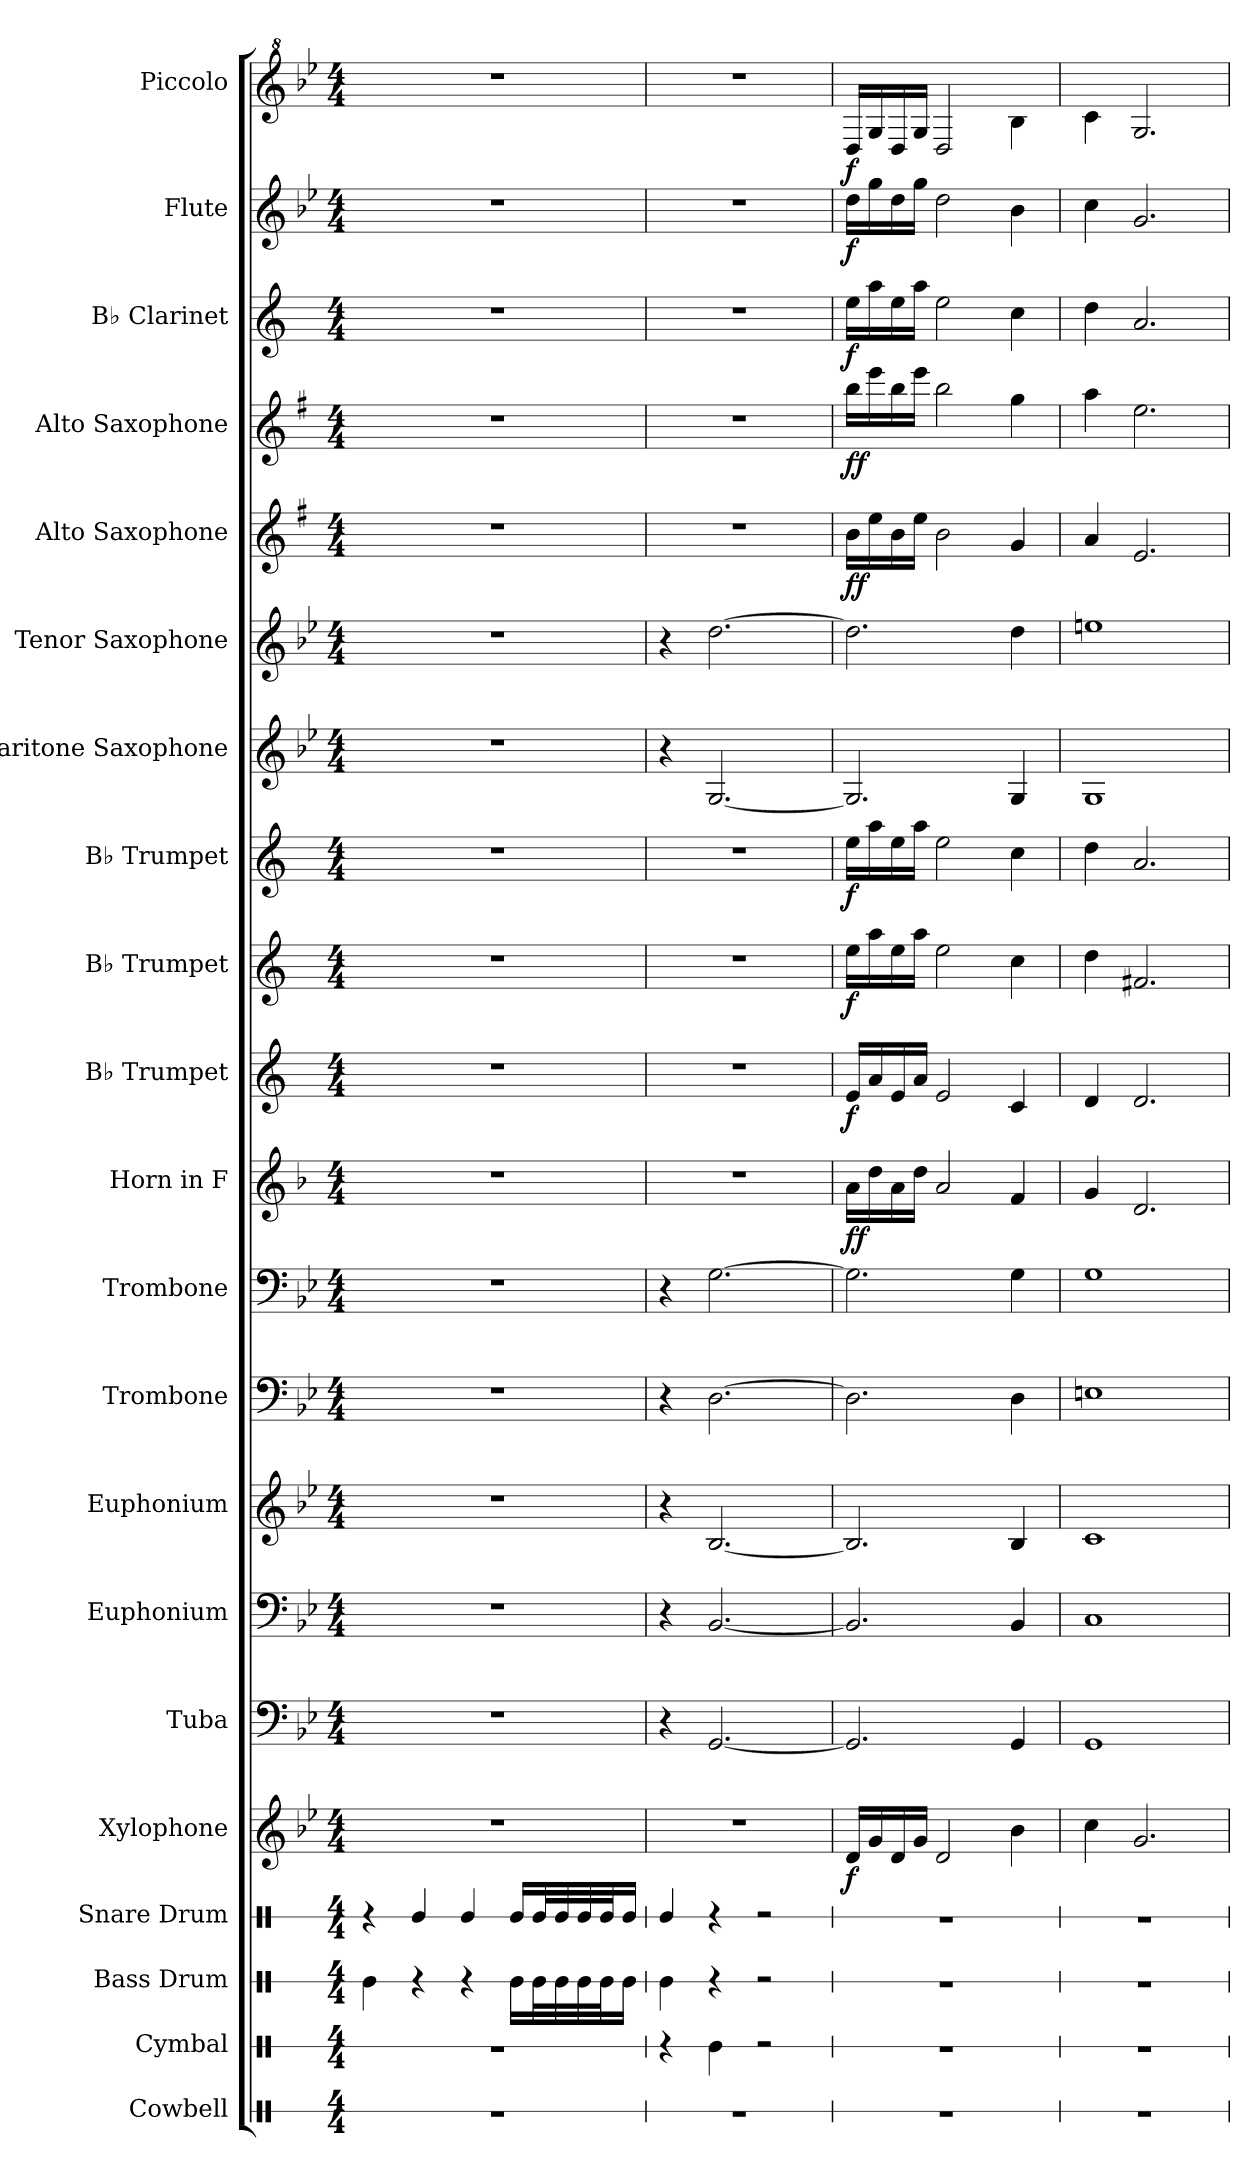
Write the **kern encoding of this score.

**kern	**kern	**kern	**kern	**kern	**dynam	**kern	**kern	**kern	**kern	**kern	**kern	**dynam	**kern	**dynam	**kern	**dynam	**kern	**dynam	**kern	**kern	**kern	**dynam	**kern	**dynam	**kern	**dynam	**kern	**dynam	**kern	**dynam
*part21	*part20	*part19	*part18	*part17	*part17	*part16	*part15	*part14	*part13	*part12	*part11	*part11	*part10	*part10	*part9	*part9	*part8	*part8	*part7	*part6	*part5	*part5	*part4	*part4	*part3	*part3	*part2	*part2	*part1	*part1
*staff21	*staff20	*staff19	*staff18	*staff17	*staff17	*staff16	*staff15	*staff14	*staff13	*staff12	*staff11	*staff11	*staff10	*staff10	*staff9	*staff9	*staff8	*staff8	*staff7	*staff6	*staff5	*staff5	*staff4	*staff4	*staff3	*staff3	*staff2	*staff2	*staff1	*staff1
*I"Cowbell	*I"Cymbal	*I"Bass Drum	*I"Snare Drum	*I"Xylophone	*	*I"Tuba	*I"Euphonium	*I"Euphonium	*I"Trombone	*I"Trombone	*I"Horn in F	*	*I"B♭ Trumpet	*	*I"B♭ Trumpet	*	*I"B♭ Trumpet	*	*I"Baritone Saxophone	*I"Tenor Saxophone	*I"Alto Saxophone	*	*I"Alto Saxophone	*	*I"B♭ Clarinet	*	*I"Flute	*	*I"Piccolo	*
*I'Cwb.	*I'Cym.	*I'B. Dr.	*I'Sn. Dr.	*I'Xyl.	*	*I'Tu.	*I'Eu.	*I'Eu.	*I'Trb.	*I'Trb.	*	*	*I'B♭ Tpt.	*	*I'B♭ Tpt.	*	*I'B♭ Tpt.	*	*I'Bar. Sax.	*I'T. Sax.	*I'A. Sax.	*	*I'A. Sax.	*	*I'B♭ Cl.	*	*I'Fl.	*	*I'Picc.	*
*stria1	*stria1	*stria1	*stria1	*	*	*	*	*	*	*	*	*	*	*	*	*	*	*	*	*	*	*	*	*	*	*	*	*	*	*
*clefX	*clefX	*clefX	*clefX	*clefG2	*	*clefF4	*clefF4	*clefG2	*clefF4	*clefF4	*clefG2	*	*clefG2	*	*clefG2	*	*clefG2	*	*clefG2	*clefG2	*clefG2	*	*clefG2	*	*clefG2	*	*clefG2	*	*clefG^2	*
*	*	*	*	*ITrd-7c-12	*	*	*	*	*	*	*ITrd4c7	*	*ITrd1c2	*	*ITrd1c2	*	*ITrd1c2	*	*ITrd12c21	*ITrd8c14	*ITrd5c9	*	*ITrd5c9	*	*ITrd1c2	*	*	*	*ITrd-7c-12	*
*k[]	*k[]	*k[]	*k[]	*k[b-e-]	*	*k[b-e-]	*k[b-e-]	*k[b-e-]	*k[b-e-]	*k[b-e-]	*k[b-e-]	*	*k[b-e-]	*	*k[b-e-]	*	*k[b-e-]	*	*k[b-e-]	*k[b-e-]	*k[b-e-]	*	*k[b-e-]	*	*k[b-e-]	*	*k[b-e-]	*	*k[b-e-]	*
*M4/4	*M4/4	*M4/4	*M4/4	*M4/4	*	*M4/4	*M4/4	*M4/4	*M4/4	*M4/4	*M4/4	*	*M4/4	*	*M4/4	*	*M4/4	*	*M4/4	*M4/4	*M4/4	*	*M4/4	*	*M4/4	*	*M4/4	*	*M4/4	*
*MM90	*MM90	*MM90	*MM90	*MM90	*	*MM90	*MM90	*MM90	*MM90	*MM90	*MM90	*	*MM90	*	*MM90	*	*MM90	*	*MM90	*MM90	*MM90	*	*MM90	*	*MM90	*	*MM90	*	*MM90	*
=1	=1	=1	=1	=1	=1	=1	=1	=1	=1	=1	=1	=1	=1	=1	=1	=1	=1	=1	=1	=1	=1	=1	=1	=1	=1	=1	=1	=1	=1	=1
1r	1r	4Re\	4r	1r	.	1r	1r	1r	1r	1r	1r	.	1r	.	1r	.	1r	.	1r	1r	1r	.	1r	.	1r	.	1r	.	1r	.
.	.	4r	4Re/	.	.	.	.	.	.	.	.	.	.	.	.	.	.	.	.	.	.	.	.	.	.	.	.	.	.	.
.	.	4r	4Re/	.	.	.	.	.	.	.	.	.	.	.	.	.	.	.	.	.	.	.	.	.	.	.	.	.	.	.
.	.	16Re\LL	16Re/LL	.	.	.	.	.	.	.	.	.	.	.	.	.	.	.	.	.	.	.	.	.	.	.	.	.	.	.
.	.	32Re\L	32Re/L	.	.	.	.	.	.	.	.	.	.	.	.	.	.	.	.	.	.	.	.	.	.	.	.	.	.	.
.	.	32Re\	32Re/	.	.	.	.	.	.	.	.	.	.	.	.	.	.	.	.	.	.	.	.	.	.	.	.	.	.	.
.	.	32Re\	32Re/	.	.	.	.	.	.	.	.	.	.	.	.	.	.	.	.	.	.	.	.	.	.	.	.	.	.	.
.	.	32Re\J	32Re/J	.	.	.	.	.	.	.	.	.	.	.	.	.	.	.	.	.	.	.	.	.	.	.	.	.	.	.
.	.	16Re\JJ	16Re/JJ	.	.	.	.	.	.	.	.	.	.	.	.	.	.	.	.	.	.	.	.	.	.	.	.	.	.	.
=2	=2	=2	=2	=2	=2	=2	=2	=2	=2	=2	=2	=2	=2	=2	=2	=2	=2	=2	=2	=2	=2	=2	=2	=2	=2	=2	=2	=2	=2	=2
1r	4r	4Re\	4Re/	1r	.	4r	4r	4r	4r	4r	1r	.	1r	.	1r	.	1r	.	4r	4r	1r	.	1r	.	1r	.	1r	.	1r	.
.	4Re\	4r	4r	.	.	[2.GG/	[2.BB-/	[2.B-/	[2.D\	[2.G\	.	.	.	.	.	.	.	.	[2.GG/	[2.d\	.	.	.	.	.	.	.	.	.	.
.	2r	2r	2r	.	.	.	.	.	.	.	.	.	.	.	.	.	.	.	.	.	.	.	.	.	.	.	.	.	.	.
=3	=3	=3	=3	=3	=3	=3	=3	=3	=3	=3	=3	=3	=3	=3	=3	=3	=3	=3	=3	=3	=3	=3	=3	=3	=3	=3	=3	=3	=3	=3
!	!	!	!	!	!LO:DY:b	!	!	!	!	!	!	!LO:DY:b	!	!	!	!	!	!	!	!	!	!	!	!	!	!	!	!	!	!
!	!	!	!	!	!	!	!	!	!	!	!	!LO:DY:n=1:b	!	!LO:DY:b	!	!LO:DY:b	!	!LO:DY:b	!	!	!	!LO:DY:b	!	!	!	!	!	!	!	!
!	!	!	!	!	!	!	!	!	!	!	!	!	!	!	!	!	!	!	!	!	!	!LO:DY:n=1:b	!	!LO:DY:b	!	!	!	!	!	!
!	!	!	!	!	!	!	!	!	!	!	!	!	!	!	!	!	!	!	!	!	!	!	!	!LO:DY:n=1:b	!	!LO:DY:b	!	!LO:DY:b	!	!LO:DY:b
1r	1r	1r	1r	16dd/LL	f	2.GG/]	2.BB-/]	2.B-/]	2.D\]	2.G\]	16d\LL	f f	16d/LL	f	16dd\LL	f	16dd\LL	f	2.GG/]	2.d\]	16d\LL	f f	16dd\LL	f f	16dd\LL	f	16dd\LL	f	16dd/LL	f
.	.	.	.	16gg/	.	.	.	.	.	.	16g\	.	16g/	.	16gg\	.	16gg\	.	.	.	16g\	.	16gg\	.	16gg\	.	16gg\	.	16gg/	.
.	.	.	.	16dd/	.	.	.	.	.	.	16d\	.	16d/	.	16dd\	.	16dd\	.	.	.	16d\	.	16dd\	.	16dd\	.	16dd\	.	16dd/	.
.	.	.	.	16gg/JJ	.	.	.	.	.	.	16g\JJ	.	16g/JJ	.	16gg\JJ	.	16gg\JJ	.	.	.	16g\JJ	.	16gg\JJ	.	16gg\JJ	.	16gg\JJ	.	16gg/JJ	.
.	.	.	.	2dd/	.	.	.	.	.	.	2d/	.	2d/	.	2dd\	.	2dd\	.	.	.	2d\	.	2dd\	.	2dd\	.	2dd\	.	2dd/	.
.	.	.	.	4bb-\	.	4GG/	4BB-/	4B-/	4D\	4G\	4B-/	.	4B-/	.	4b-\	.	4b-\	.	4GG/	4d\	4B-/	.	4b-\	.	4b-\	.	4b-\	.	4bb-\	.
=4	=4	=4	=4	=4	=4	=4	=4	=4	=4	=4	=4	=4	=4	=4	=4	=4	=4	=4	=4	=4	=4	=4	=4	=4	=4	=4	=4	=4	=4	=4
1r	1r	1r	1r	4ccc\	.	1GG	1C	1c	1En	1G	4c/	.	4c/	.	4cc\	.	4cc\	.	1GG	1en	4c/	.	4cc\	.	4cc\	.	4cc\	.	4ccc\	.
.	.	.	.	2.gg/	.	.	.	.	.	.	2.G/	.	2.c/	.	2.en/	.	2.g/	.	.	.	2.G/	.	2.g\	.	2.g/	.	2.g/	.	2.gg/	.
=	=	=	=	=	=	=	=	=	=	=	=	=	=	=	=	=	=	=	=	=	=	=	=	=	=	=	=	=	=	=
*-	*-	*-	*-	*-	*-	*-	*-	*-	*-	*-	*-	*-	*-	*-	*-	*-	*-	*-	*-	*-	*-	*-	*-	*-	*-	*-	*-	*-	*-	*-
